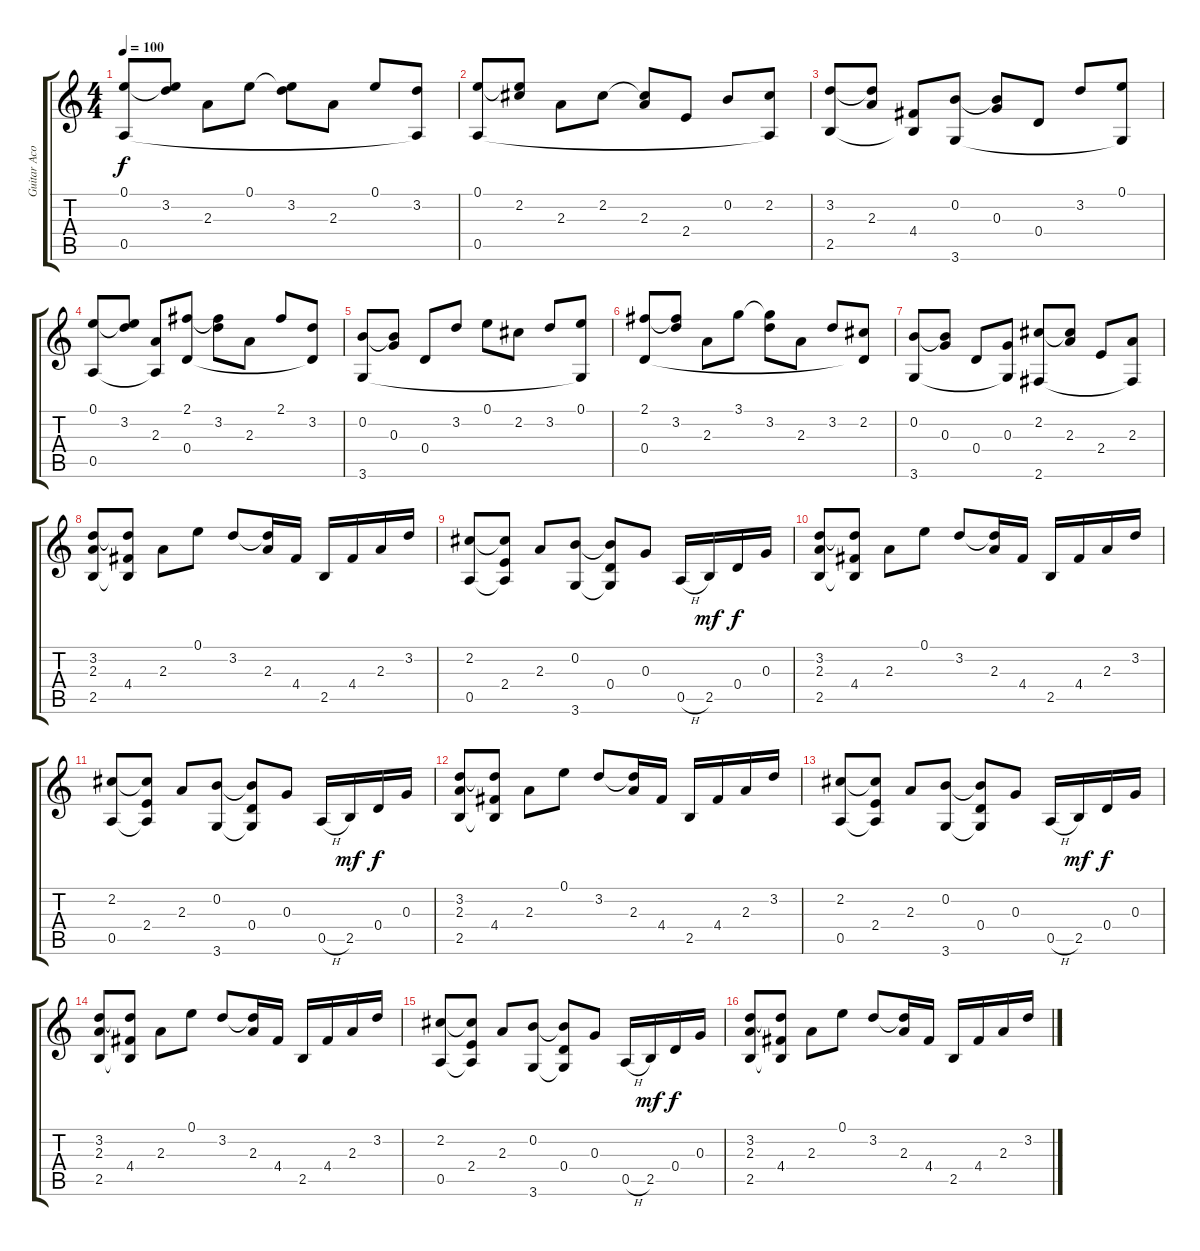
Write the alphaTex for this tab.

\track ("Guitar Acoustic Nylon" "Guitar Aco") {instrument acousticguitarnylon}
\staff {score tabs}
\tuning (E4 B3 G3 D3 A2 E2) {hide}
\ts (4 4)
\tempo 100
\clef g2
\ks c
(0.1 0.5).8{dy f} (0.1{t} 3.2).8 2.3.8 0.1.8 (0.1{t} 3.2).8 2.3.8 0.1.8 (3.2 0.5{t}).8 |
(0.1 0.5).8 (0.1{t} 2.2).8 2.3.8 2.2.8 (2.2{t} 2.3).8 2.4.8 0.2.8 (2.2 0.5{t}).8 |
(3.2 2.5).8 (3.2{t} 2.3).8 (4.4 2.5{t}).8 (0.2 3.6).8 (0.2{t} 0.3).8 0.4.8 3.2.8 (0.1 3.6{t}).8 |
(0.1 0.5).8 (0.1{t} 3.2).8 (2.3 0.5{t}).8 (2.1 0.4).8 (2.1{t} 3.2).8 2.3.8 2.1.8 (3.2 0.4{t}).8 |
(0.2 3.6).8 (0.2{t} 0.3).8 0.4.8 3.2.8 0.1.8 2.2.8 3.2.8 (0.1 3.6{t}).8 |
(2.1 0.4).8 (2.1{t} 3.2).8 2.3.8 3.1.8 (3.1{t} 3.2).8 2.3.8 3.2.8 (2.2 0.4{t}).8 |
(0.2 3.6).8 (0.2{t} 0.3).8 0.4.8 (0.3 3.6{t}).8 (2.2 2.6).8 (2.2{t} 2.3).8 2.4.8 (2.3 2.6{t}).8 |
(3.2 2.3 2.5).8 (3.2{t} 4.4 2.5{t}).8 2.3.8 0.1.8 3.2.8 (3.2{t} 2.3).16 4.4.16 2.5.16 4.4.16 2.3.16 3.2.16 |
(2.2 0.5).8 (2.2{t} 2.4 0.5{t}).8 2.3.8 (0.2 3.6).8 (0.2{t} 0.4 3.6{t}).8 0.3.8 0.5{h}.16 2.5.16{dy mf} 0.4.16{dy f} 0.3.16 |
(3.2 2.3 2.5).8 (3.2{t} 4.4 2.5{t}).8 2.3.8 0.1.8 3.2.8 (3.2{t} 2.3).16 4.4.16 2.5.16 4.4.16 2.3.16 3.2.16 |
(2.2 0.5).8 (2.2{t} 2.4 0.5{t}).8 2.3.8 (0.2 3.6).8 (0.2{t} 0.4 3.6{t}).8 0.3.8 0.5{h}.16 2.5.16{dy mf} 0.4.16{dy f} 0.3.16 |
(3.2 2.3 2.5).8 (3.2{t} 4.4 2.5{t}).8 2.3.8 0.1.8 3.2.8 (3.2{t} 2.3).16 4.4.16 2.5.16 4.4.16 2.3.16 3.2.16 |
(2.2 0.5).8 (2.2{t} 2.4 0.5{t}).8 2.3.8 (0.2 3.6).8 (0.2{t} 0.4 3.6{t}).8 0.3.8 0.5{h}.16 2.5.16{dy mf} 0.4.16{dy f} 0.3.16 |
(3.2 2.3 2.5).8 (3.2{t} 4.4 2.5{t}).8 2.3.8 0.1.8 3.2.8 (3.2{t} 2.3).16 4.4.16 2.5.16 4.4.16 2.3.16 3.2.16 |
(2.2 0.5).8 (2.2{t} 2.4 0.5{t}).8 2.3.8 (0.2 3.6).8 (0.2{t} 0.4 3.6{t}).8 0.3.8 0.5{h}.16 2.5.16{dy mf} 0.4.16{dy f} 0.3.16 |
(3.2 2.3 2.5).8 (3.2{t} 4.4 2.5{t}).8 2.3.8 0.1.8 3.2.8 (3.2{t} 2.3).16 4.4.16 2.5.16 4.4.16 2.3.16 3.2.16
